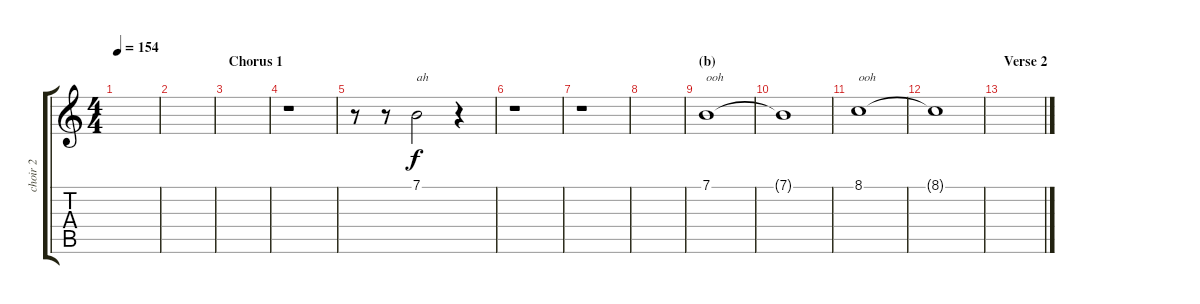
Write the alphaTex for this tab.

\track ("choir 2" "choir 2") {instrument choiraahs}
\staff {score tabs}
\tuning (E4 B3 G3 D3 A2 E2) {hide}
\ts (4 4)
\tempo 154
\clef g2
\ks c
|
|
\section ("" "Chorus 1")
|
r.1 |
r.8 r.8 7.1.2{txt "ah"} r.4 |
r.1 |
r.1 |
|
\section ("" "(b)")
7.1.1{txt "ooh"} |
7.1{t}.1 |
8.1.1{txt "ooh"} |
8.1{t}.1 |
\section ("" "Verse 2")
